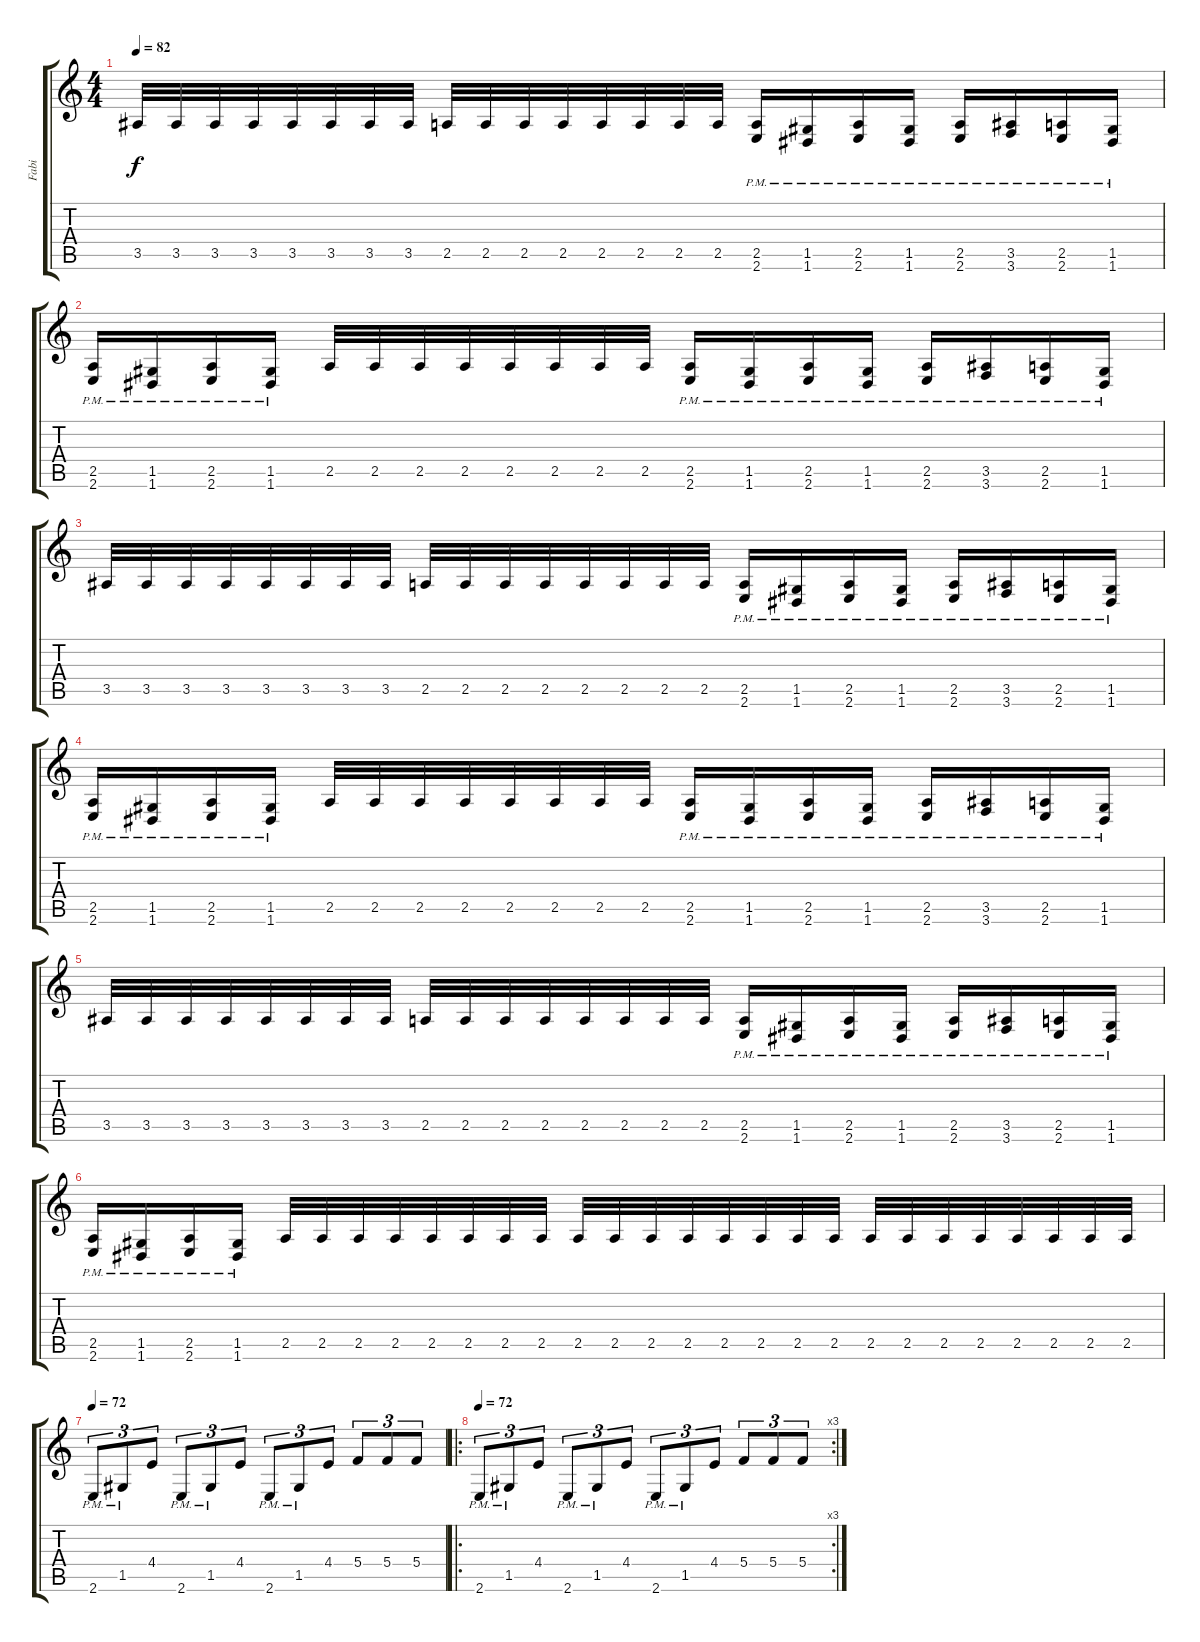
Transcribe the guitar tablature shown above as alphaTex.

\track ("Fabi" "Fabi") {instrument distortionguitar}
\staff {score tabs}
\tuning (D4 A3 F3 C3 G2 D2) {hide}
\ts (4 4)
\tempo 82
\clef g2
\ks c
3.5.32{dy f} 3.5.32 3.5.32 3.5.32 3.5.32 3.5.32 3.5.32 3.5.32 2.5.32 2.5.32 2.5.32 2.5.32 2.5.32 2.5.32 2.5.32 2.5.32 (2.5{pm} 2.6{pm}).16 (1.5{pm} 1.6{pm}).16 (2.5{pm} 2.6{pm}).16 (1.5{pm} 1.6{pm}).16 (2.5{pm} 2.6{pm}).16 (3.5{pm} 3.6{pm}).16 (2.5{pm} 2.6{pm}).16 (1.5{pm} 1.6{pm}).16 |
(2.5{pm} 2.6{pm}).16 (1.5{pm} 1.6{pm}).16 (2.5{pm} 2.6{pm}).16 (1.5{pm} 1.6{pm}).16 2.5.32 2.5.32 2.5.32 2.5.32 2.5.32 2.5.32 2.5.32 2.5.32 (2.5{pm} 2.6{pm}).16 (1.5{pm} 1.6{pm}).16 (2.5{pm} 2.6{pm}).16 (1.5{pm} 1.6{pm}).16 (2.5{pm} 2.6{pm}).16 (3.5{pm} 3.6{pm}).16 (2.5{pm} 2.6{pm}).16 (1.5{pm} 1.6{pm}).16 |
3.5.32 3.5.32 3.5.32 3.5.32 3.5.32 3.5.32 3.5.32 3.5.32 2.5.32 2.5.32 2.5.32 2.5.32 2.5.32 2.5.32 2.5.32 2.5.32 (2.5{pm} 2.6{pm}).16 (1.5{pm} 1.6{pm}).16 (2.5{pm} 2.6{pm}).16 (1.5{pm} 1.6{pm}).16 (2.5{pm} 2.6{pm}).16 (3.5{pm} 3.6{pm}).16 (2.5{pm} 2.6{pm}).16 (1.5{pm} 1.6{pm}).16 |
(2.5{pm} 2.6{pm}).16 (1.5{pm} 1.6{pm}).16 (2.5{pm} 2.6{pm}).16 (1.5{pm} 1.6{pm}).16 2.5.32 2.5.32 2.5.32 2.5.32 2.5.32 2.5.32 2.5.32 2.5.32 (2.5{pm} 2.6{pm}).16 (1.5{pm} 1.6{pm}).16 (2.5{pm} 2.6{pm}).16 (1.5{pm} 1.6{pm}).16 (2.5{pm} 2.6{pm}).16 (3.5{pm} 3.6{pm}).16 (2.5{pm} 2.6{pm}).16 (1.5{pm} 1.6{pm}).16 |
3.5.32 3.5.32 3.5.32 3.5.32 3.5.32 3.5.32 3.5.32 3.5.32 2.5.32 2.5.32 2.5.32 2.5.32 2.5.32 2.5.32 2.5.32 2.5.32 (2.5{pm} 2.6{pm}).16 (1.5{pm} 1.6{pm}).16 (2.5{pm} 2.6{pm}).16 (1.5{pm} 1.6{pm}).16 (2.5{pm} 2.6{pm}).16 (3.5{pm} 3.6{pm}).16 (2.5{pm} 2.6{pm}).16 (1.5{pm} 1.6{pm}).16 |
(2.5{pm} 2.6{pm}).16 (1.5{pm} 1.6{pm}).16 (2.5{pm} 2.6{pm}).16 (1.5{pm} 1.6{pm}).16 2.5.32 2.5.32 2.5.32 2.5.32 2.5.32 2.5.32 2.5.32 2.5.32 2.5.32 2.5.32 2.5.32 2.5.32 2.5.32 2.5.32 2.5.32 2.5.32 2.5.32 2.5.32 2.5.32 2.5.32 2.5.32 2.5.32 2.5.32 2.5.32 |
\tempo 72
2.6{pm}.8{tu (3 2)} 1.5{pm}.8{tu (3 2)} 4.4.8{tu (3 2)} 2.6{pm}.8{tu (3 2)} 1.5{pm}.8{tu (3 2)} 4.4.8{tu (3 2)} 2.6{pm}.8{tu (3 2)} 1.5{pm}.8{tu (3 2)} 4.4.8{tu (3 2)} 5.4.8{tu (3 2)} 5.4.8{tu (3 2)} 5.4.8{tu (3 2)} |
\ro
\rc 3
\tempo 72
2.6{pm}.8{tu (3 2)} 1.5{pm}.8{tu (3 2)} 4.4.8{tu (3 2)} 2.6{pm}.8{tu (3 2)} 1.5{pm}.8{tu (3 2)} 4.4.8{tu (3 2)} 2.6{pm}.8{tu (3 2)} 1.5{pm}.8{tu (3 2)} 4.4.8{tu (3 2)} 5.4.8{tu (3 2)} 5.4.8{tu (3 2)} 5.4.8{tu (3 2)}
